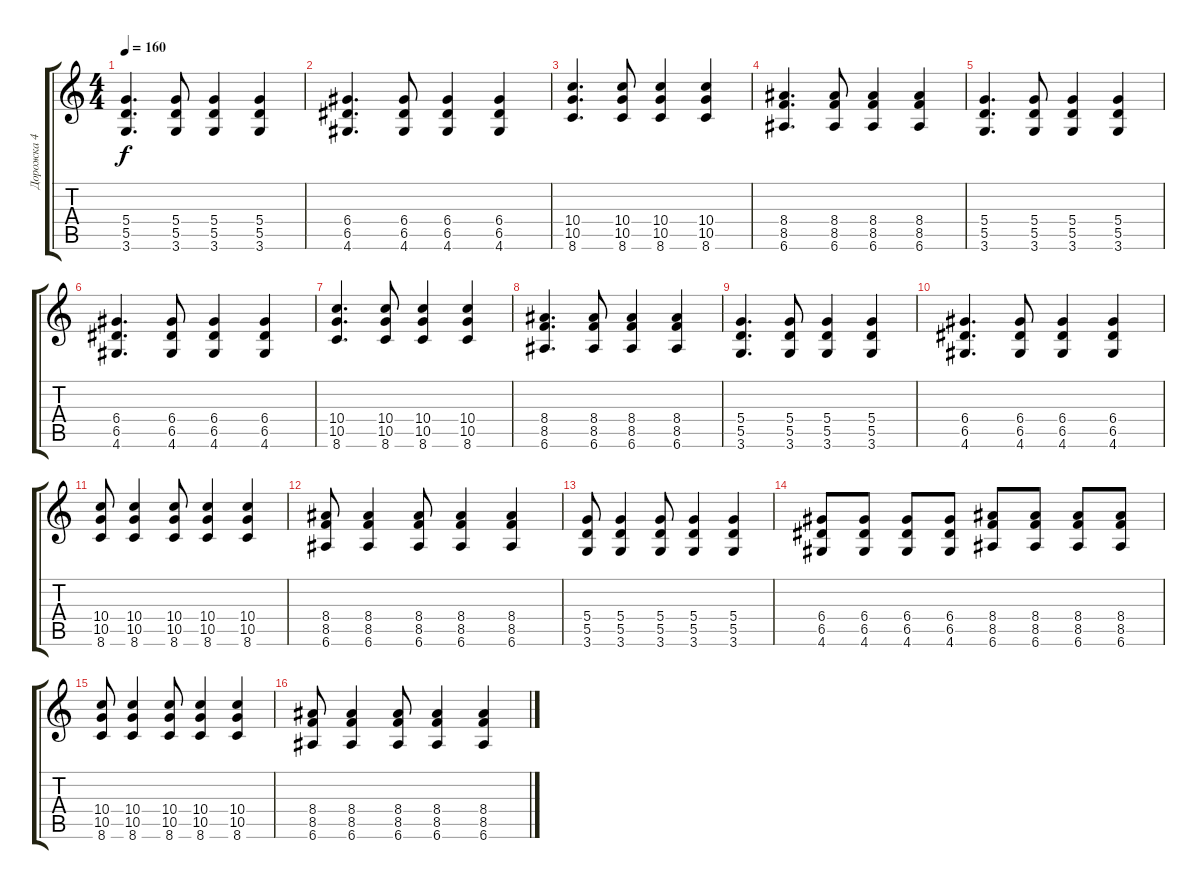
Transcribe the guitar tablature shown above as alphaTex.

\track ("Дорожка 4" "Дорожка 4") {instrument distortionguitar}
\staff {score tabs}
\tuning (E4 B3 G3 D3 A2 E2) {hide}
\ts (4 4)
\tempo 160
\clef g2
\ks c
(5.4 5.5 3.6).4{d dy f} (5.4 5.5 3.6).8 (5.4 5.5 3.6).4 (5.4 5.5 3.6).4 |
(6.4 6.5 4.6).4{d} (6.4 6.5 4.6).8 (6.4 6.5 4.6).4 (6.4 6.5 4.6).4 |
(10.4 10.5 8.6).4{d} (10.4 10.5 8.6).8 (10.4 10.5 8.6).4 (10.4 10.5 8.6).4 |
(8.4 8.5 6.6).4{d} (8.4 8.5 6.6).8 (8.4 8.5 6.6).4 (8.4 8.5 6.6).4 |
(5.4 5.5 3.6).4{d} (5.4 5.5 3.6).8 (5.4 5.5 3.6).4 (5.4 5.5 3.6).4 |
(6.4 6.5 4.6).4{d} (6.4 6.5 4.6).8 (6.4 6.5 4.6).4 (6.4 6.5 4.6).4 |
(10.4 10.5 8.6).4{d} (10.4 10.5 8.6).8 (10.4 10.5 8.6).4 (10.4 10.5 8.6).4 |
(8.4 8.5 6.6).4{d} (8.4 8.5 6.6).8 (8.4 8.5 6.6).4 (8.4 8.5 6.6).4 |
(5.4 5.5 3.6).4{d} (5.4 5.5 3.6).8 (5.4 5.5 3.6).4 (5.4 5.5 3.6).4 |
(6.4 6.5 4.6).4{d} (6.4 6.5 4.6).8 (6.4 6.5 4.6).4 (6.4 6.5 4.6).4 |
(10.4 10.5 8.6).8 (10.4 10.5 8.6).4 (10.4 10.5 8.6).8 (10.4 10.5 8.6).4 (10.4 10.5 8.6).4 |
(8.4 8.5 6.6).8 (8.4 8.5 6.6).4 (8.4 8.5 6.6).8 (8.4 8.5 6.6).4 (8.4 8.5 6.6).4 |
(5.4 5.5 3.6).8 (5.4 5.5 3.6).4 (5.4 5.5 3.6).8 (5.4 5.5 3.6).4 (5.4 5.5 3.6).4 |
(6.4 6.5 4.6).8 (6.4 6.5 4.6).8 (6.4 6.5 4.6).8 (6.4 6.5 4.6).8 (8.4 8.5 6.6).8 (8.4 8.5 6.6).8 (8.4 8.5 6.6).8 (8.4 8.5 6.6).8 |
(10.4 10.5 8.6).8 (10.4 10.5 8.6).4 (10.4 10.5 8.6).8 (10.4 10.5 8.6).4 (10.4 10.5 8.6).4 |
(8.4 8.5 6.6).8 (8.4 8.5 6.6).4 (8.4 8.5 6.6).8 (8.4 8.5 6.6).4 (8.4 8.5 6.6).4
